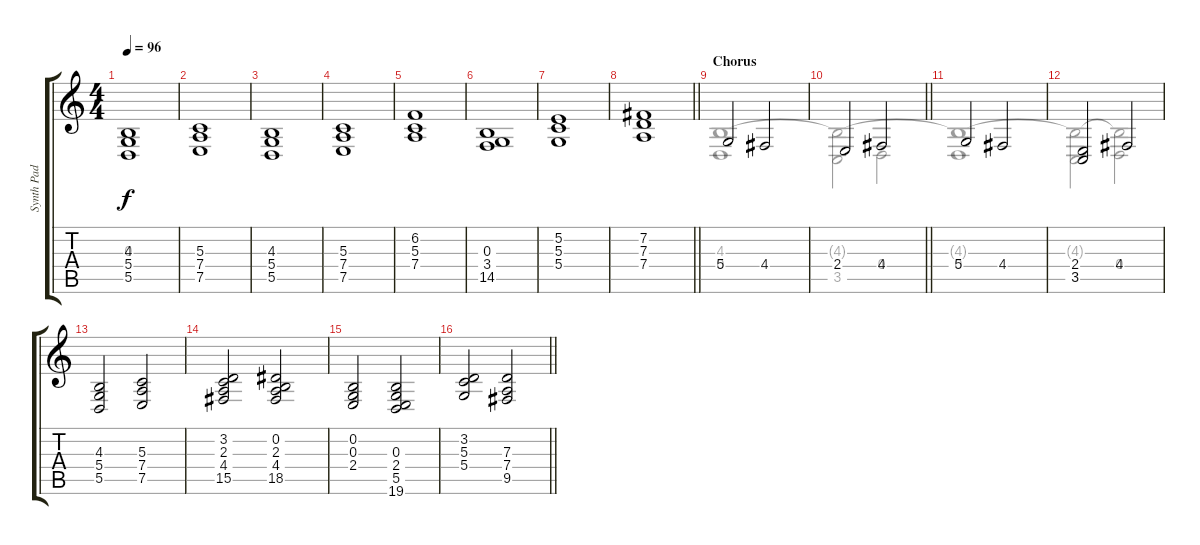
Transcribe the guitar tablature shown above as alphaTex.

\track ("Synth Pad (Tony Banks)" "Synth Pad ") {instrument drawbarorgan}
\staff {score tabs}
\tuning (E4 B3 G3 D3 A2 E2) {hide}
\voice
\ts (4 4)
\tempo 96
\clef g2
\ks c
(4.3 5.4 5.5).1{dy f} |
(5.3 7.4 7.5).1 |
(4.3 5.4 5.5).1 |
(5.3 7.4 7.5).1 |
(6.2 5.3 7.4).1 |
(0.3 3.4 14.5).1 |
(5.2 5.3 5.4).1 |
\barLineRight lightlight
(7.2 7.3 7.4).1 |
\section ("" "Chorus")
5.4.2 4.4.2 |
\barLineRight lightlight
2.4.2 4.4.2 |
5.4.2 4.4.2 |
(2.4 3.5).2 4.4.2 |
(4.3 5.4 5.5).2 (5.3 7.4 7.5).2 |
(3.2 2.3 4.4 15.5).2 (0.2 2.3 4.4 18.5).2 |
(0.2 0.3 2.4).2 (0.3 2.4 5.5 19.6).2 |
\barLineRight lightlight
(3.2 5.3 5.4).2 (7.3 7.4 9.5).2
\voice
\clef g2
\ottava regular
\simile none
\ks c
0.3.1{dy f} |
|
|
|
|
|
|
\barLineRight lightlight
|
(4.3 0.4).1 |
\barLineRight lightlight
(4.3{t} 3.5).2 0.4.2 |
(4.3{t} 0.4).1 |
(4.3{t} 3.5).2 (4.3{t} 0.4).2 |
|
|
|
\barLineRight lightlight
